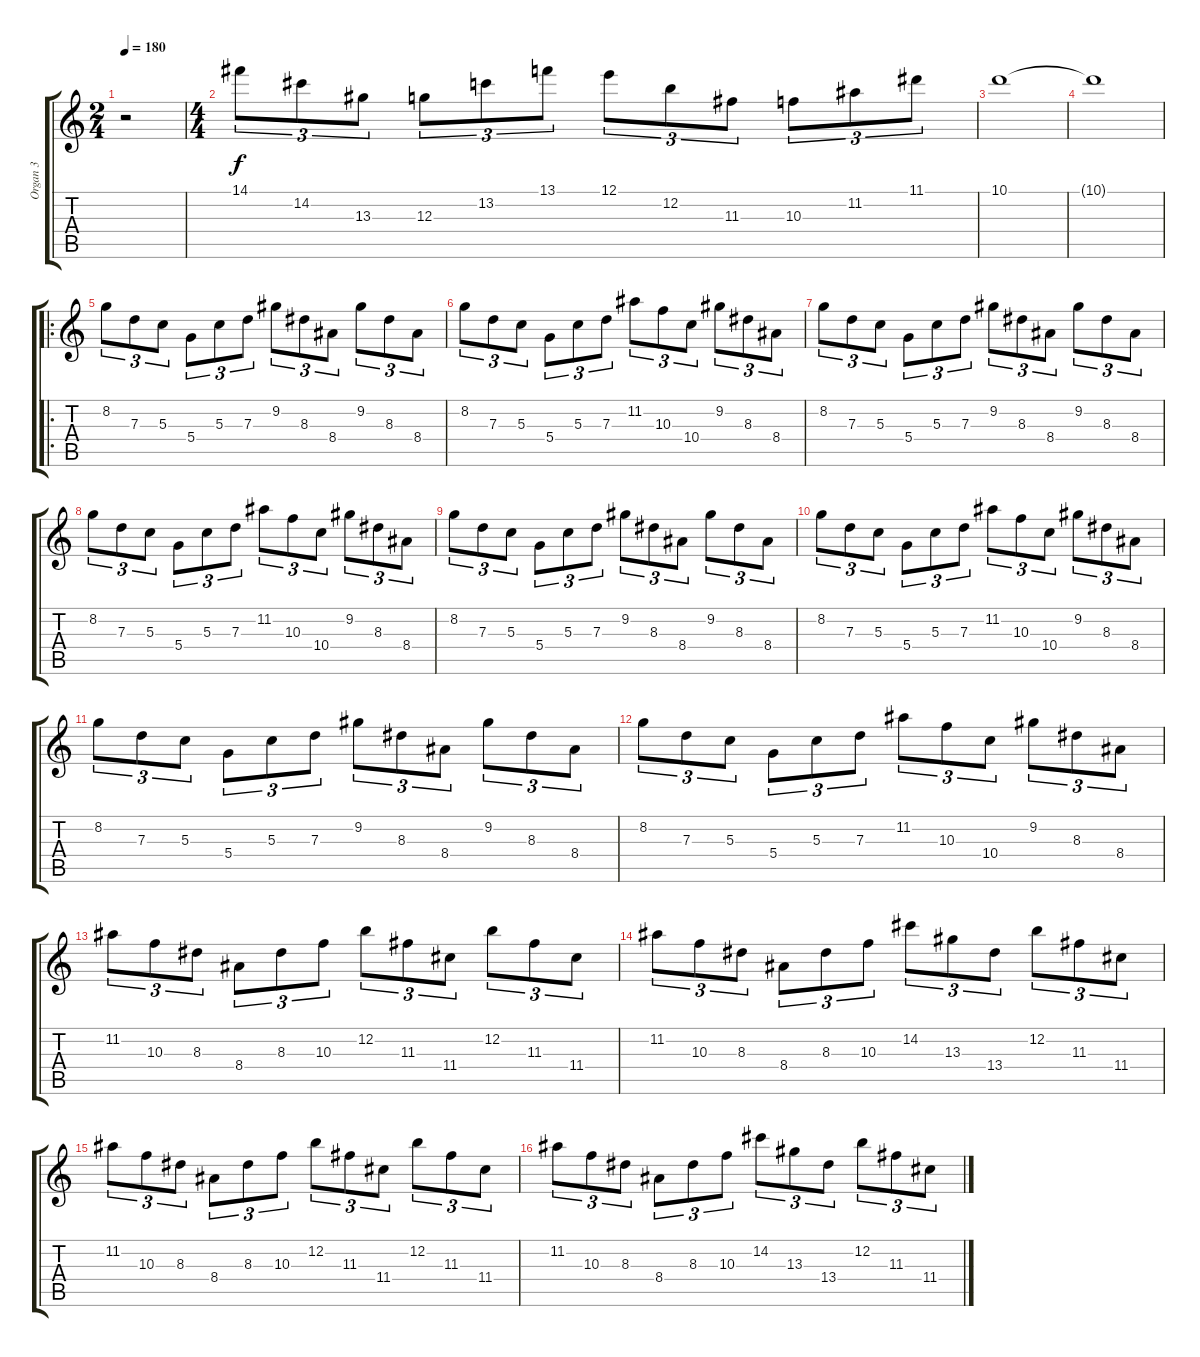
\track ("Organ 3" "Organ 3") {instrument percussiveorgan}
\staff {score tabs}
\tuning (E5 B4 G4 D4 A3 E3) {hide}
\ts (2 4)
\tempo 180
\clef g2
\ks c
r.2{dy f instrument percussiveorgan} |
\ts (4 4)
14.1.8{tu (3 2)} 14.2.8{tu (3 2)} 13.3.8{tu (3 2)} 12.3.8{tu (3 2)} 13.2.8{tu (3 2)} 13.1.8{tu (3 2)} 12.1.8{tu (3 2)} 12.2.8{tu (3 2)} 11.3.8{tu (3 2)} 10.3.8{tu (3 2)} 11.2.8{tu (3 2)} 11.1.8{tu (3 2)} |
10.1.1 |
10.1{t}.1 |
\ro
8.2.8{tu (3 2)} 7.3.8{tu (3 2)} 5.3.8{tu (3 2)} 5.4.8{tu (3 2)} 5.3.8{tu (3 2)} 7.3.8{tu (3 2)} 9.2.8{tu (3 2)} 8.3.8{tu (3 2)} 8.4.8{tu (3 2)} 9.2.8{tu (3 2)} 8.3.8{tu (3 2)} 8.4.8{tu (3 2)} |
8.2.8{tu (3 2)} 7.3.8{tu (3 2)} 5.3.8{tu (3 2)} 5.4.8{tu (3 2)} 5.3.8{tu (3 2)} 7.3.8{tu (3 2)} 11.2.8{tu (3 2)} 10.3.8{tu (3 2)} 10.4.8{tu (3 2)} 9.2.8{tu (3 2)} 8.3.8{tu (3 2)} 8.4.8{tu (3 2)} |
8.2.8{tu (3 2)} 7.3.8{tu (3 2)} 5.3.8{tu (3 2)} 5.4.8{tu (3 2)} 5.3.8{tu (3 2)} 7.3.8{tu (3 2)} 9.2.8{tu (3 2)} 8.3.8{tu (3 2)} 8.4.8{tu (3 2)} 9.2.8{tu (3 2)} 8.3.8{tu (3 2)} 8.4.8{tu (3 2)} |
8.2.8{tu (3 2)} 7.3.8{tu (3 2)} 5.3.8{tu (3 2)} 5.4.8{tu (3 2)} 5.3.8{tu (3 2)} 7.3.8{tu (3 2)} 11.2.8{tu (3 2)} 10.3.8{tu (3 2)} 10.4.8{tu (3 2)} 9.2.8{tu (3 2)} 8.3.8{tu (3 2)} 8.4.8{tu (3 2)} |
8.2.8{tu (3 2)} 7.3.8{tu (3 2)} 5.3.8{tu (3 2)} 5.4.8{tu (3 2)} 5.3.8{tu (3 2)} 7.3.8{tu (3 2)} 9.2.8{tu (3 2)} 8.3.8{tu (3 2)} 8.4.8{tu (3 2)} 9.2.8{tu (3 2)} 8.3.8{tu (3 2)} 8.4.8{tu (3 2)} |
8.2.8{tu (3 2)} 7.3.8{tu (3 2)} 5.3.8{tu (3 2)} 5.4.8{tu (3 2)} 5.3.8{tu (3 2)} 7.3.8{tu (3 2)} 11.2.8{tu (3 2)} 10.3.8{tu (3 2)} 10.4.8{tu (3 2)} 9.2.8{tu (3 2)} 8.3.8{tu (3 2)} 8.4.8{tu (3 2)} |
8.2.8{tu (3 2)} 7.3.8{tu (3 2)} 5.3.8{tu (3 2)} 5.4.8{tu (3 2)} 5.3.8{tu (3 2)} 7.3.8{tu (3 2)} 9.2.8{tu (3 2)} 8.3.8{tu (3 2)} 8.4.8{tu (3 2)} 9.2.8{tu (3 2)} 8.3.8{tu (3 2)} 8.4.8{tu (3 2)} |
8.2.8{tu (3 2)} 7.3.8{tu (3 2)} 5.3.8{tu (3 2)} 5.4.8{tu (3 2)} 5.3.8{tu (3 2)} 7.3.8{tu (3 2)} 11.2.8{tu (3 2)} 10.3.8{tu (3 2)} 10.4.8{tu (3 2)} 9.2.8{tu (3 2)} 8.3.8{tu (3 2)} 8.4.8{tu (3 2)} |
11.2.8{tu (3 2)} 10.3.8{tu (3 2)} 8.3.8{tu (3 2)} 8.4.8{tu (3 2)} 8.3.8{tu (3 2)} 10.3.8{tu (3 2)} 12.2.8{tu (3 2)} 11.3.8{tu (3 2)} 11.4.8{tu (3 2)} 12.2.8{tu (3 2)} 11.3.8{tu (3 2)} 11.4.8{tu (3 2)} |
11.2.8{tu (3 2)} 10.3.8{tu (3 2)} 8.3.8{tu (3 2)} 8.4.8{tu (3 2)} 8.3.8{tu (3 2)} 10.3.8{tu (3 2)} 14.2.8{tu (3 2)} 13.3.8{tu (3 2)} 13.4.8{tu (3 2)} 12.2.8{tu (3 2)} 11.3.8{tu (3 2)} 11.4.8{tu (3 2)} |
11.2.8{tu (3 2)} 10.3.8{tu (3 2)} 8.3.8{tu (3 2)} 8.4.8{tu (3 2)} 8.3.8{tu (3 2)} 10.3.8{tu (3 2)} 12.2.8{tu (3 2)} 11.3.8{tu (3 2)} 11.4.8{tu (3 2)} 12.2.8{tu (3 2)} 11.3.8{tu (3 2)} 11.4.8{tu (3 2)} |
11.2.8{tu (3 2)} 10.3.8{tu (3 2)} 8.3.8{tu (3 2)} 8.4.8{tu (3 2)} 8.3.8{tu (3 2)} 10.3.8{tu (3 2)} 14.2.8{tu (3 2)} 13.3.8{tu (3 2)} 13.4.8{tu (3 2)} 12.2.8{tu (3 2)} 11.3.8{tu (3 2)} 11.4.8{tu (3 2)}
